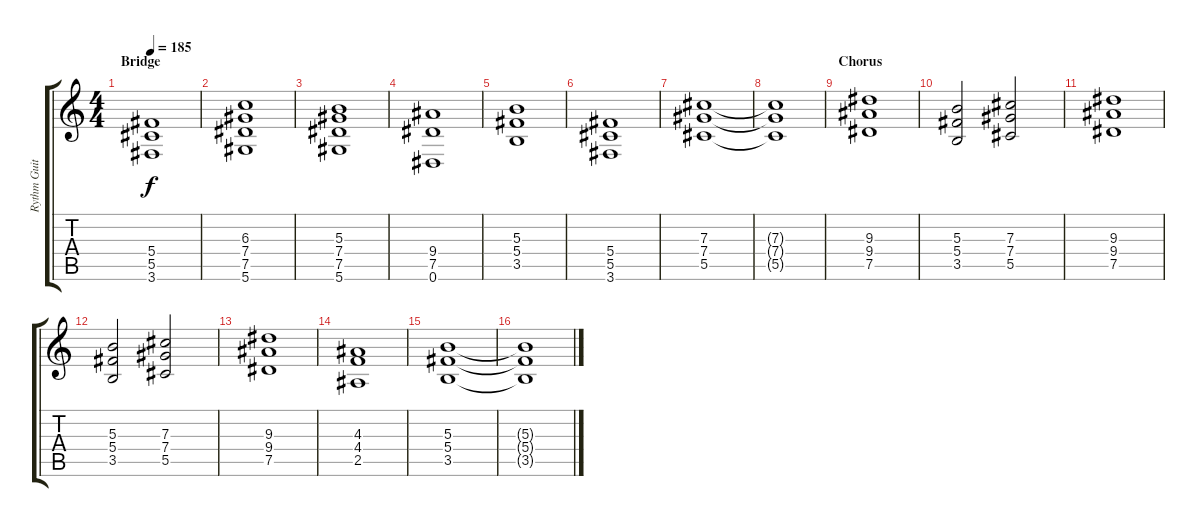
\track ("Rythm Guitar 2 - Henjo Richter" "Rythm Guit") {instrument overdrivenguitar}
\staff {score tabs}
\tuning (Eb4 Bb3 Gb3 Db3 Ab2 Eb2) {hide}
\ts (4 4)
\section ("" "Bridge")
\tempo 185
\clef g2
\ks c
(5.4 5.5 3.6).1{dy f} |
(6.3 7.4 7.5 5.6).1 |
(5.3 7.4 7.5 5.6).1 |
(9.4 7.5 0.6).1 |
(5.3 5.4 3.5).1 |
(5.4 5.5 3.6).1 |
(7.3 7.4 5.5).1 |
(7.3{t} 7.4{t} 5.5{t}).1 |
\section ("" "Chorus")
(9.3 9.4 7.5).1 |
(5.3 5.4 3.5).2 (7.3 7.4 5.5).2 |
(9.3 9.4 7.5).1 |
(5.3 5.4 3.5).2 (7.3 7.4 5.5).2 |
(9.3 9.4 7.5).1 |
(4.3 4.4 2.5).1 |
(5.3 5.4 3.5).1 |
(5.3{t} 5.4{t} 3.5{t}).1
